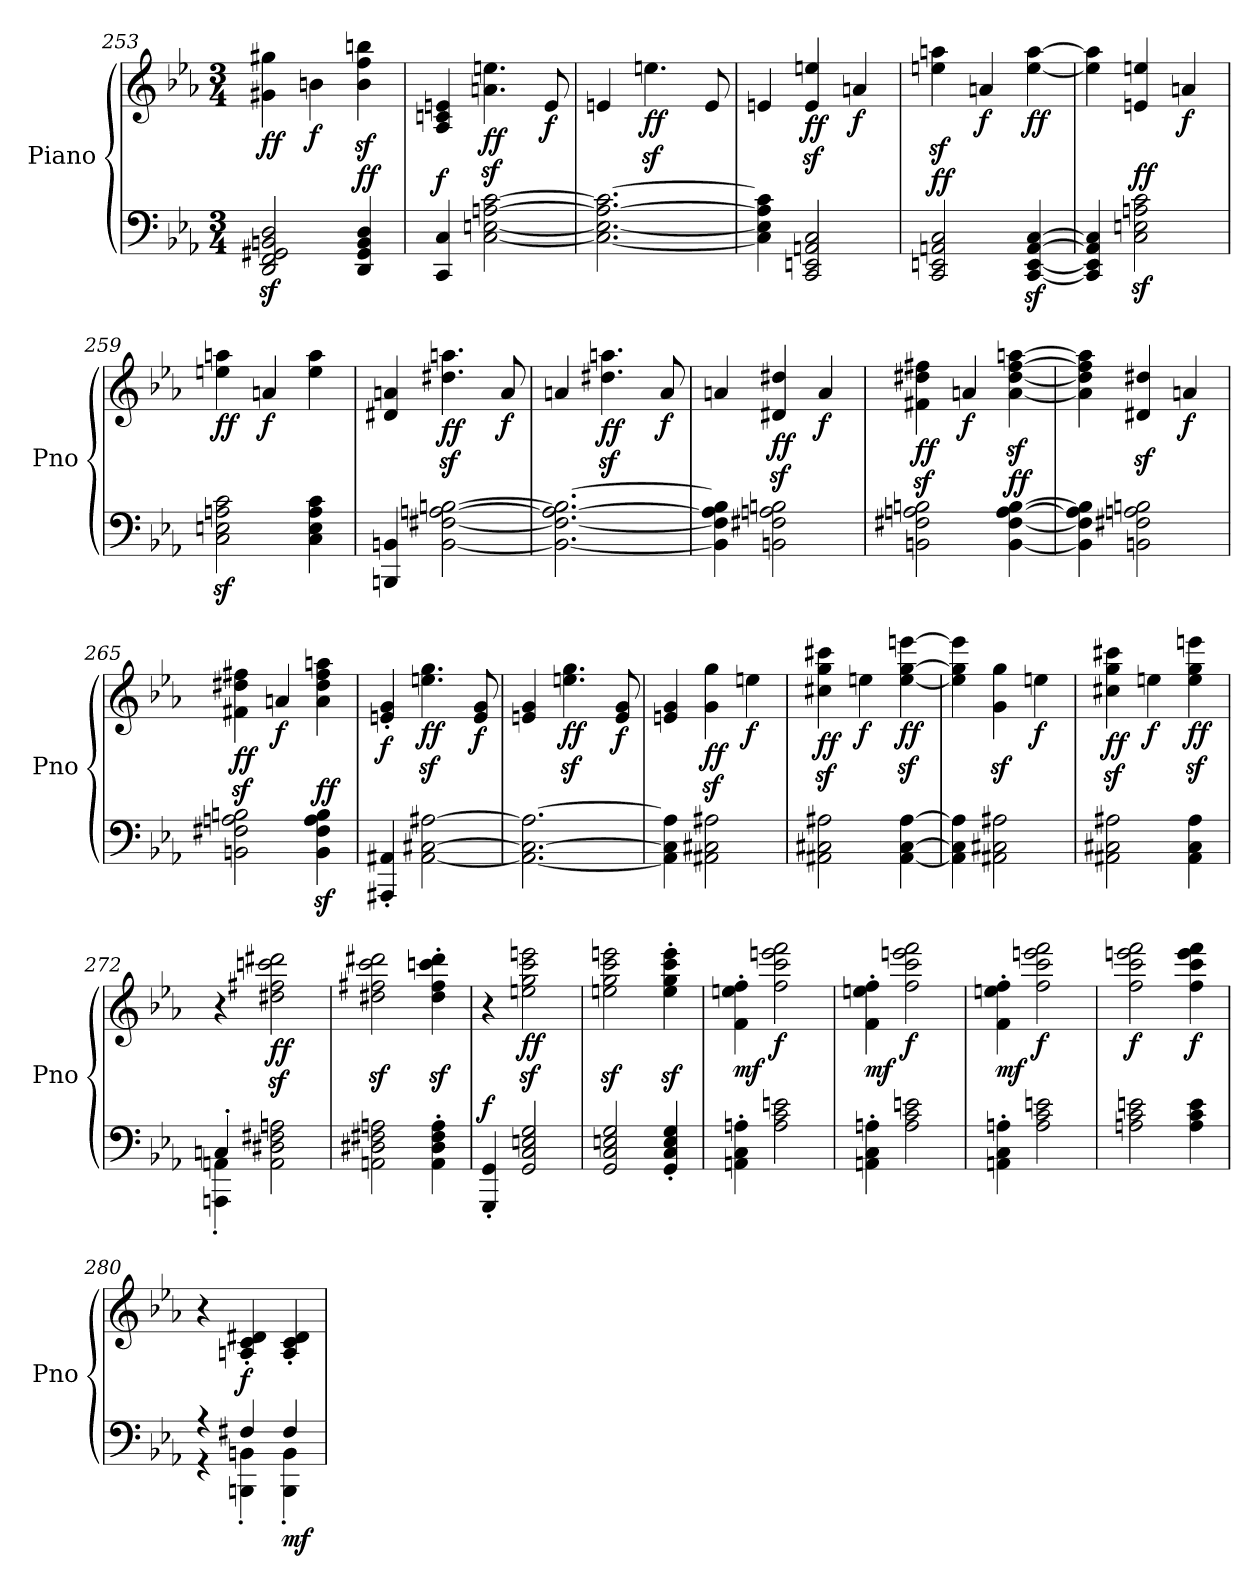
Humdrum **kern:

**kern	**kern	**dynam
*part1	*part1	*part1
*staff2	*staff1	*staff1/2
*I"Piano	*	*
*I'Pno	*	*
!!LO:LB:g=z
*clefF4	*clefG2	*
*k[b-e-a-]	*k[b-e-a-]	*
*M3/4	*M3/4	*
=253	=253	=253
!	!	!LO:DY:b
2DD/z> 2FF/z> 2GG#X/z> 2BBn/z> 2D/z>	4g#X\ 4gg#X\	ff
!	!	!LO:DY:b
.	4bn\	f
!	!	!LO:DY:a=2
4DD/ 4GG#/ 4BB/ 4D/	4b\z< 4ff\z< 4bbn\z<	ff
=254	=254	=254
!	!	!LO:DY:a=2
4CC/ 4C/	4A-/ 4cn/ 4en/	f
!	!	!LO:DY:b
[2C\ [2En\ [2An\ [2c\	4.an\z< 4.een\z<	ff
!	!	!LO:DY:b
.	8e/	f
=255	=255	=255
2.C\_ 2.E\_ 2.A\_ 2.c\_	4en/	.
!	!	!LO:DY:b
.	4.eenz<\	ff
.	8e/	.
=256	=256	=256
4C\] 4E\] 4A\] 4c\]	4en/	.
!	!	!LO:DY:b
2CC/ 2EEn/ 2AAn/ 2C/	4e/z< 4een/z<	ff
!	!	!LO:DY:b
.	4an/	f
=257	=257	=257
!	!	!LO:DY:a=2
2CC/ 2EEn/ 2AAn/ 2C/	4een\z< 4aan\z<	ff
!	!	!LO:DY:b
.	4an/	f
!	!	!LO:DY:b
[4CC/z> [4EE/z> [4AA/z> [4C/z>	[4ee\ [4aa\	ff
=258	=258	=258
4CC/] 4EE/] 4AA/] 4C/]	4ee\] 4aa\]	.
!	!	!LO:DY:a=2
2C\z> 2En\z> 2An\z> 2c\z>	4en/ 4een/	ff
!	!	!LO:DY:b
.	4an/	f
=259	=259	=259
!	!	!LO:DY:b
2C\z> 2En\z> 2An\z> 2c\z>	4een\ 4aan\	ff
!	!	!LO:DY:b
.	4an/	f
4C\ 4E\ 4A\ 4c\	4ee\ 4aa\	.
=260	=260	=260
4BBBn/ 4BBn/	4d#X/ 4an/	.
!	!	!LO:DY:b
[2BB\ [2F#X\ [2An\ [2Bn\	4.dd#X\z< 4.aan\z<	ff
!	!	!LO:DY:b
.	8a/	f
!!LO:LB:g=z
=261	=261	=261
2.BB\_ 2.F#\_ 2.A\_ 2.B\_	4an/	.
!	!	!LO:DY:b
.	4.dd#X\z< 4.aan\z<	ff
!	!	!LO:DY:b
.	8a/	f
=262	=262	=262
4BB\] 4F#\] 4A\] 4B\]	4an/	.
!	!	!LO:DY:b
2BBn\ 2F#X\ 2An\ 2Bn\	4d#X/z< 4dd#X/z<	ff
!	!	!LO:DY:b
.	4a/	f
=263	=263	=263
!	!	!LO:DY:b
2BBn\ 2F#X\ 2An\ 2Bn\	4f#X\z< 4dd#X\z< 4ff#X\z<	ff
!	!	!LO:DY:b
.	4an/	f
!	!	!LO:DY:a=2
[4BB\ [4F#\ [4A\ [4B\	[4a\z< [4dd#\z< [4ff#\z< [4aan\z<	ff
=264	=264	=264
4BB\] 4F#\] 4A\] 4B\]	4a\] 4dd#\] 4ff#\] 4aa\]	.
2BBn\ 2F#X\ 2An\ 2Bn\	4d#X/z< 4dd#X/z<	.
!	!	!LO:DY:b
.	4an/	f
=265	=265	=265
!	!	!LO:DY:b
2BBn\ 2F#X\ 2An\ 2Bn\	4f#X\z< 4dd#X\z< 4ff#X\z<	ff
!	!	!LO:DY:b
.	4an/	f
!	!	!LO:DY:a=2
4BB\z> 4F#\z> 4A\z> 4B\z>	4a\ 4dd#\ 4ff#\ 4aan\	ff
=266	=266	=266
!	!	!LO:DY:b
4AAA#X/' 4AA#X/'	4en/' 4g/'	f
!	!	!LO:DY:b
[2AA#\ [2C#X\ [2A#X\	4.een\z< 4.gg\z<	ff
!	!	!LO:DY:b
.	8e/ 8g/	f
=267	=267	=267
2.AA#\_ 2.C#\_ 2.A#\_	4en/ 4g/	.
!	!	!LO:DY:b
.	4.een\z< 4.gg\z<	ff
!	!	!LO:DY:b
.	8e/ 8g/	f
=268	=268	=268
4AA#\] 4C#\] 4A#\]	4en/ 4g/	.
!	!	!LO:DY:b
2AA#X\ 2C#X\ 2A#X\	4g\z< 4gg\z<	ff
!	!	!LO:DY:b
.	4een\	f
!!LO:LB:g=z
=269	=269	=269
!	!	!LO:DY:b
2AA#X\ 2C#X\ 2A#X\	4cc#X\z< 4gg\z< 4ccc#X\z<	ff
!	!	!LO:DY:b
.	4een\	f
!	!	!LO:DY:b
[4AA#\ [4C#\ [4A#\	[4ee\z< [4gg\z< [4eeen\z<	ff
=270	=270	=270
4AA#\] 4C#\] 4A#\]	4ee\] 4gg\] 4eee\]	.
2AA#X\ 2C#X\ 2A#X\	4g\z< 4gg\z<	.
!	!	!LO:DY:b
.	4een\	f
=271	=271	=271
!	!	!LO:DY:b
2AA#X\ 2C#X\ 2A#X\	4cc#X\z< 4gg\z< 4ccc#X\z<	ff
!	!	!LO:DY:b
.	4een\	f
!	!	!LO:DY:b
4AA#\ 4C#\ 4A#\	4ee\z< 4gg\z< 4eeen\z<	ff
=272	=272	=272
*^	*	*
4Cn'/	4AAAn\' 4AAn\'	4r	.
!	!	!	!LO:DY:b
2AA\ 2D#X\ 2F#X\ 2An\	2ryy	2dd#X\z< 2ff#X\z< 2cccn\z< 2ddd#X\z<	ff
*v	*v	*	*
=273	=273	=273
2AAn\ 2D#X\ 2F#X\ 2An\	2dd#X\z< 2ff#X\z< 2ccc\z< 2ddd#X\z<	.
4AA\' 4D#\' 4F#\' 4A\'	4dd#\z<' 4ff#\z<' 4cccn\z<' 4ddd#\z<'	.
=274	=274	=274
!	!	!LO:DY:a=2
4GGG/' 4GG/'	4r	f
!	!	!LO:DY:b
2GG/ 2C/ 2En/ 2G/	2een\z< 2gg\z< 2ccc\z< 2eeen\z<	ff
=275	=275	=275
2GG/ 2C/ 2En/ 2G/	2een\z< 2gg\z< 2ccc\z< 2eeen\z<	.
4GG/' 4C/' 4E/' 4G/'	4ee\z<' 4gg\z<' 4ccc\z<' 4eee\z<'	.
=276	=276	=276
!	!	!LO:DY:a=2
4AAn\' 4C\' 4An\'	4f\' 4een\' 4ff\'	mf
!	!	!LO:DY:b
2A\ 2c\ 2en\	2ff\ 2ccc\ 2eeen\ 2fff\	f
=277	=277	=277
!	!	!LO:DY:b
4AAn\' 4C\' 4An\'	4f\' 4een\' 4ff\'	mf
!	!	!LO:DY:b
2A\ 2c\ 2en\	2ff\ 2ccc\ 2eeen\ 2fff\	f
=278	=278	=278
!	!	!LO:DY:a=2
4AAn\' 4C\' 4An\'	4f\' 4een\' 4ff\'	mf
!	!	!LO:DY:b
2A\ 2c\ 2en\	2ff\ 2ccc\ 2eeen\ 2fff\	f
!!LO:LB:g=z
=279	=279	=279
!	!	!LO:DY:b
2An\ 2c\ 2en\	2ff\ 2ccc\ 2eeen\ 2fff\	f
!	!	!LO:DY:b
4A\ 4c\ 4e\	4ff\ 4ccc\ 4eee\ 4fff\	f
=280	=280	=280
*^	*	*
4r	4r	4r	.
!	!	!	!LO:DY:a=2
4F#X/	4BBBn\' 4BBn\'	4An/' 4c/' 4d#X/'	f
!	!	!	!LO:DY:b=2
4F#/	4BBB\' 4BB\'	4A/' 4c/' 4d#/'	mf
*v	*v	*	*
=	=	=
*-	*-	*-
